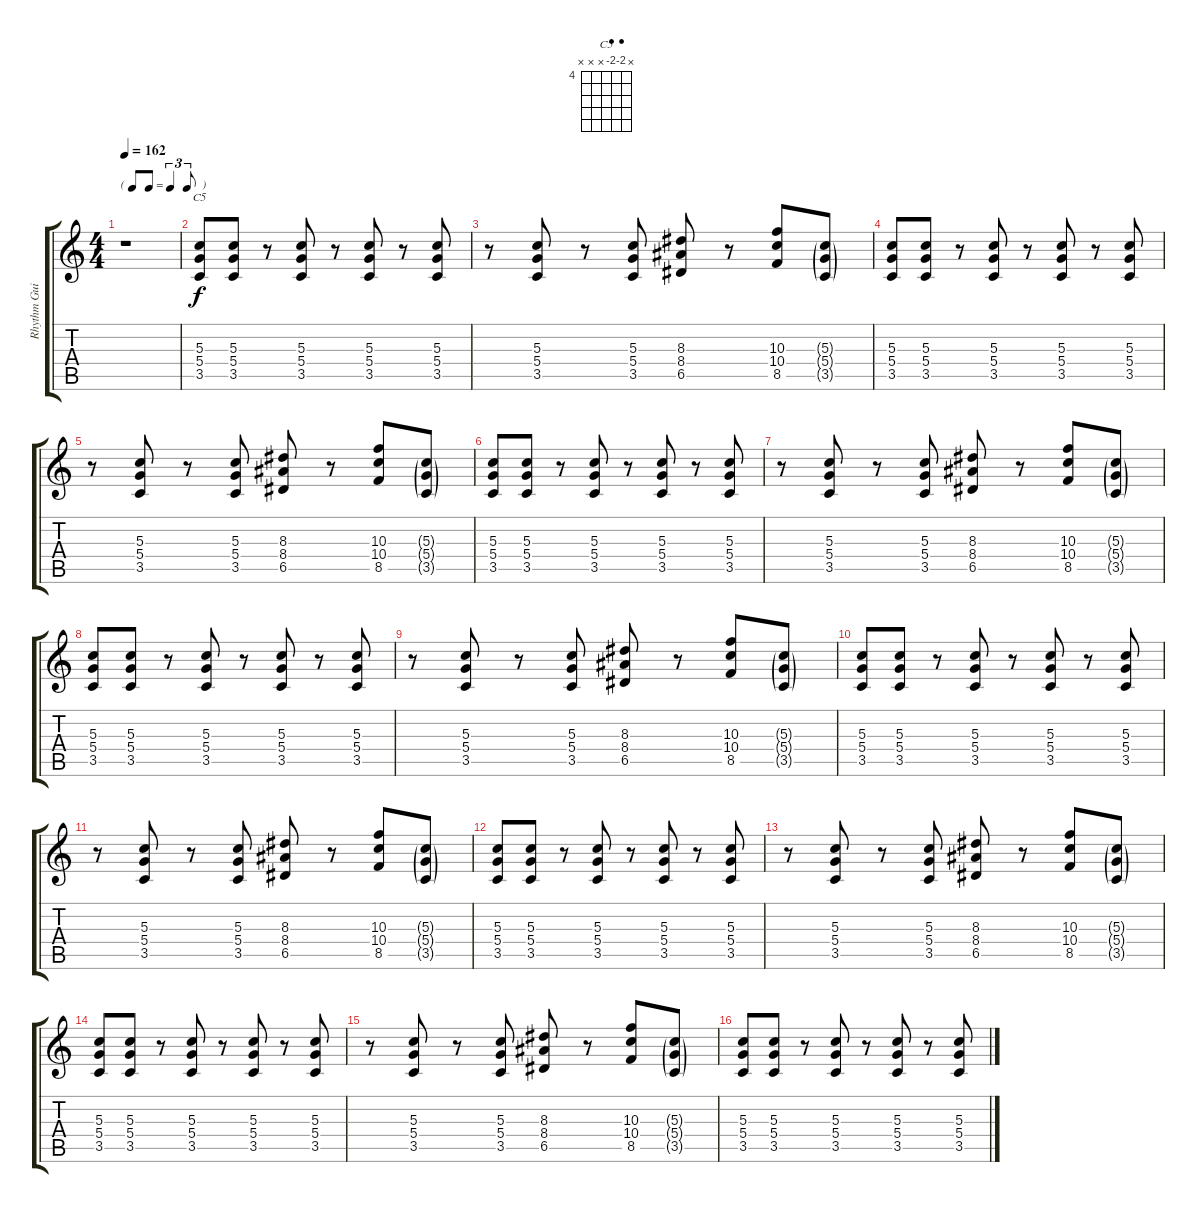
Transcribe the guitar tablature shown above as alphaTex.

\track ("Rhythm Guitar (Overdrive)" "Rhythm Gui") {instrument distortionguitar}
\staff {score tabs}
\tuning (E4 B3 G3 D3 A2 E2) {hide}
\chord ("C5" x 1 1 x x x) {firstfret 4}
\ts (4 4)
\tf triplet8th
\tempo 162
\clef g2
\ks c
r.1{dy f} |
(5.3 5.4 3.5).8{ch "C5"} (5.3 5.4 3.5).8 r.8 (5.3 5.4 3.5).8 r.8 (5.3 5.4 3.5).8 r.8 (5.3 5.4 3.5).8 |
r.8 (5.3 5.4 3.5).8 r.8 (5.3 5.4 3.5).8 (8.3 8.4 6.5).8 r.8 (10.3 10.4 8.5).8 (5.3{g} 5.4{g} 3.5{g}).8 |
(5.3 5.4 3.5).8 (5.3 5.4 3.5).8 r.8 (5.3 5.4 3.5).8 r.8 (5.3 5.4 3.5).8 r.8 (5.3 5.4 3.5).8 |
r.8 (5.3 5.4 3.5).8 r.8 (5.3 5.4 3.5).8 (8.3 8.4 6.5).8 r.8 (10.3 10.4 8.5).8 (5.3{g} 5.4{g} 3.5{g}).8 |
(5.3 5.4 3.5).8 (5.3 5.4 3.5).8 r.8 (5.3 5.4 3.5).8 r.8 (5.3 5.4 3.5).8 r.8 (5.3 5.4 3.5).8 |
r.8 (5.3 5.4 3.5).8 r.8 (5.3 5.4 3.5).8 (8.3 8.4 6.5).8 r.8 (10.3 10.4 8.5).8 (5.3{g} 5.4{g} 3.5{g}).8 |
(5.3 5.4 3.5).8 (5.3 5.4 3.5).8 r.8 (5.3 5.4 3.5).8 r.8 (5.3 5.4 3.5).8 r.8 (5.3 5.4 3.5).8 |
r.8 (5.3 5.4 3.5).8 r.8 (5.3 5.4 3.5).8 (8.3 8.4 6.5).8 r.8 (10.3 10.4 8.5).8 (5.3{g} 5.4{g} 3.5{g}).8 |
(5.3 5.4 3.5).8 (5.3 5.4 3.5).8 r.8 (5.3 5.4 3.5).8 r.8 (5.3 5.4 3.5).8 r.8 (5.3 5.4 3.5).8 |
r.8 (5.3 5.4 3.5).8 r.8 (5.3 5.4 3.5).8 (8.3 8.4 6.5).8 r.8 (10.3 10.4 8.5).8 (5.3{g} 5.4{g} 3.5{g}).8 |
(5.3 5.4 3.5).8 (5.3 5.4 3.5).8 r.8 (5.3 5.4 3.5).8 r.8 (5.3 5.4 3.5).8 r.8 (5.3 5.4 3.5).8 |
r.8 (5.3 5.4 3.5).8 r.8 (5.3 5.4 3.5).8 (8.3 8.4 6.5).8 r.8 (10.3 10.4 8.5).8 (5.3{g} 5.4{g} 3.5{g}).8 |
(5.3 5.4 3.5).8 (5.3 5.4 3.5).8 r.8 (5.3 5.4 3.5).8 r.8 (5.3 5.4 3.5).8 r.8 (5.3 5.4 3.5).8 |
r.8 (5.3 5.4 3.5).8 r.8 (5.3 5.4 3.5).8 (8.3 8.4 6.5).8 r.8 (10.3 10.4 8.5).8 (5.3{g} 5.4{g} 3.5{g}).8 |
(5.3 5.4 3.5).8 (5.3 5.4 3.5).8 r.8 (5.3 5.4 3.5).8 r.8 (5.3 5.4 3.5).8 r.8 (5.3 5.4 3.5).8
